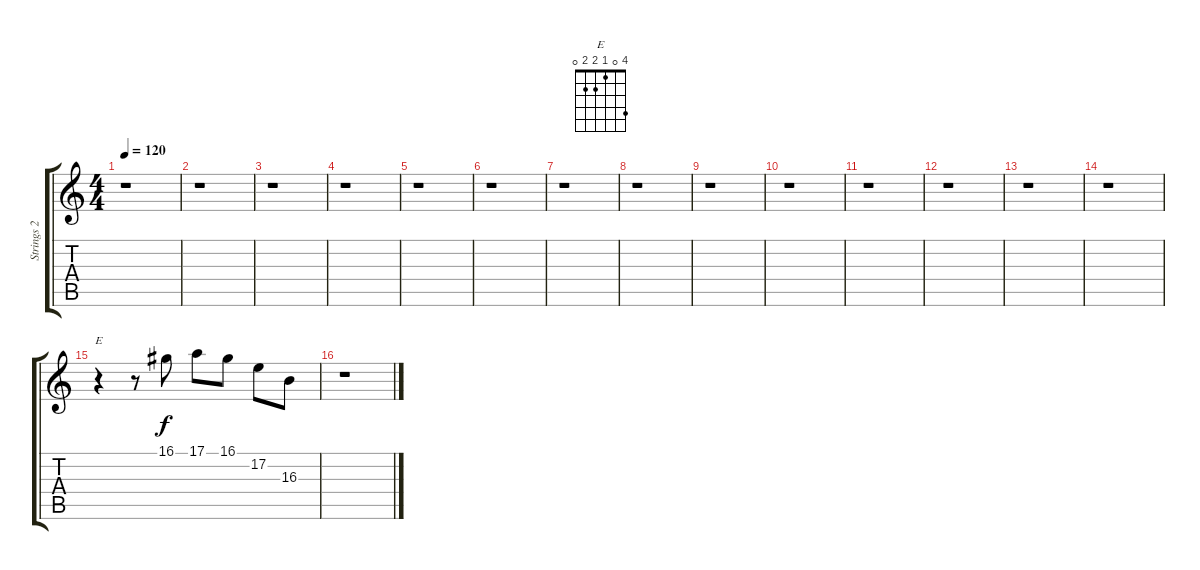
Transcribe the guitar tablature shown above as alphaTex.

\track ("Strings 2" "Strings 2") {instrument stringensemble1}
\staff {score tabs}
\tuning (E4 B3 G3 D3 A2 E2) {hide}
\chord ("E" 4 0 1 2 2 0)
\ts (4 4)
\tempo 120
\clef g2
\ks c
r.1{dy f} |
r.1 |
r.1 |
r.1 |
r.1 |
r.1 |
r.1 |
r.1 |
r.1 |
r.1 |
r.1 |
r.1 |
r.1 |
r.1 |
r.4{ch "E"} r.8 16.1.8 17.1.8 16.1.8 17.2.8 16.3.8 |
r.1
